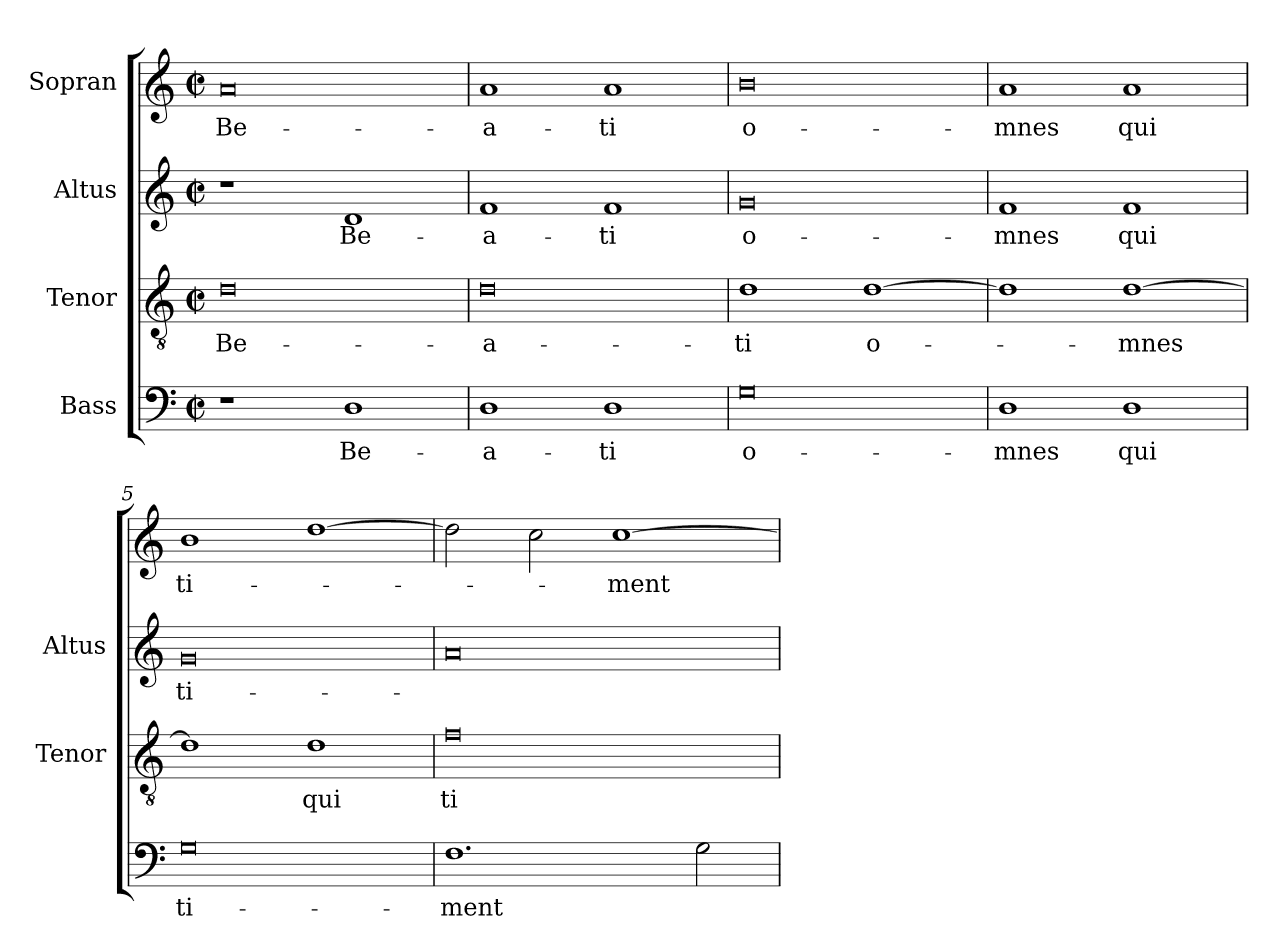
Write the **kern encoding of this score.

**kern	**text	**kern	**text	**kern	**text	**kern	**text
*part4	*part4	*part3	*part3	*part2	*part2	*part1	*part1
*staff4	*staff4	*staff3	*staff3	*staff2	*staff2	*staff1	*staff1
*I"Bass	*	*I"Tenor	*	*I"Altus	*	*I"Sopran	*
*	*	*I'Tenor	*	*I'Altus	*	*	*
!!LO:PB:g=z
*clefF4	*	*clefGv2	*	*clefG2	*	*clefG2	*
*	*	*ITrd7c12	*	*	*	*	*
*k[]	*	*k[]	*	*k[]	*	*k[]	*
*C:	*	*C:	*	*C:	*	*C:	*
*M2/2	*	*M2/2	*	*M2/2	*	*M2/2	*
*met(c|)	*	*met(c|)	*	*met(c|)	*	*met(c|)	*
=1	=1	=1	=1	=1	=1	=1	=1
!	!	!	!LO:LY:b:color=#000000	!	!	!	!
!	!	!	!	!	!	!	!LO:LY:b:color=#000000
1r	.	0Di	Be-	1r	.	0ai	Be-
!	!LO:LY:b:color=#000000	!	!	!	!	!	!
!	!	!	!	!	!LO:LY:b:color=#000000	!	!
1Di	Be-	.	.	1di	Be-	.	.
=2	=2	=2	=2	=2	=2	=2	=2
!	!LO:LY:b:color=#000000	!	!	!	!	!	!
!	!	!	!LO:LY:b:color=#000000	!	!	!	!
!	!	!	!	!	!LO:LY:b:color=#000000	!	!
!	!	!	!	!	!	!	!LO:LY:b:color=#000000
1Di	-a-	0Di	-a-	1fi	-a-	1ai	-a-
!	!LO:LY:b:color=#000000	!	!	!	!	!	!
!	!	!	!	!	!LO:LY:b:color=#000000	!	!
!	!	!	!	!	!	!	!LO:LY:b:color=#000000
1Di	-ti	.	.	1fi	-ti	1ai	-ti
=3	=3	=3	=3	=3	=3	=3	=3
!	!LO:LY:b:color=#000000	!	!	!	!	!	!
!	!	!	!LO:LY:b:color=#000000	!	!	!	!
!	!	!	!	!	!LO:LY:b:color=#000000	!	!
!	!	!	!	!	!	!	!LO:LY:b:color=#000000
0Gi	o-	1Di	-ti	0gi	o-	0bi	o-
!	!	!	!LO:LY:b:color=#000000	!	!	!	!
.	.	[>1Di	o-	.	.	.	.
=4	=4	=4	=4	=4	=4	=4	=4
!	!LO:LY:b:color=#000000	!	!	!	!	!	!
!	!	!	!	!	!LO:LY:b:color=#000000	!	!
!	!	!	!	!	!	!	!LO:LY:b:color=#000000
1Di	-mnes	1Di]	.	1fi	-mnes	1ai	-mnes
!	!LO:LY:b:color=#000000	!	!	!	!	!	!
!	!	!	!LO:LY:b:color=#000000	!	!	!	!
!	!	!	!	!	!LO:LY:b:color=#000000	!	!
!	!	!	!	!	!	!	!LO:LY:b:color=#000000
1Di	qui	[>1Di	-mnes	1fi	qui	1ai	qui
=5	=5	=5	=5	=5	=5	=5	=5
!	!LO:LY:b:color=#000000	!	!	!	!	!	!
!	!	!	!	!	!LO:LY:b:color=#000000	!	!
!	!	!	!	!	!	!	!LO:LY:b:color=#000000
0Gi	ti-	1Di]	.	0gi	ti-	1bi	ti-
!	!	!	!LO:LY:b:color=#000000	!	!	!	!
.	.	1Di	qui	.	.	[>1ddi	.
=6	=6	=6	=6	=6	=6	=6	=6
!	!LO:LY:b:color=#000000	!	!	!	!	!	!
!	!	!	!LO:LY:b:color=#000000	!	!	!	!
1.Fi	-ment	0Fi	ti-	0ai	.	2ddi\]	.
.	.	.	.	.	.	2cci\	.
!	!	!	!	!	!	!	!LO:LY:b:color=#000000
.	.	.	.	.	.	[>1cci	-ment
2Gi\	.	.	.	.	.	.	.
=	=	=	=	=	=	=	=
*-	*-	*-	*-	*-	*-	*-	*-
